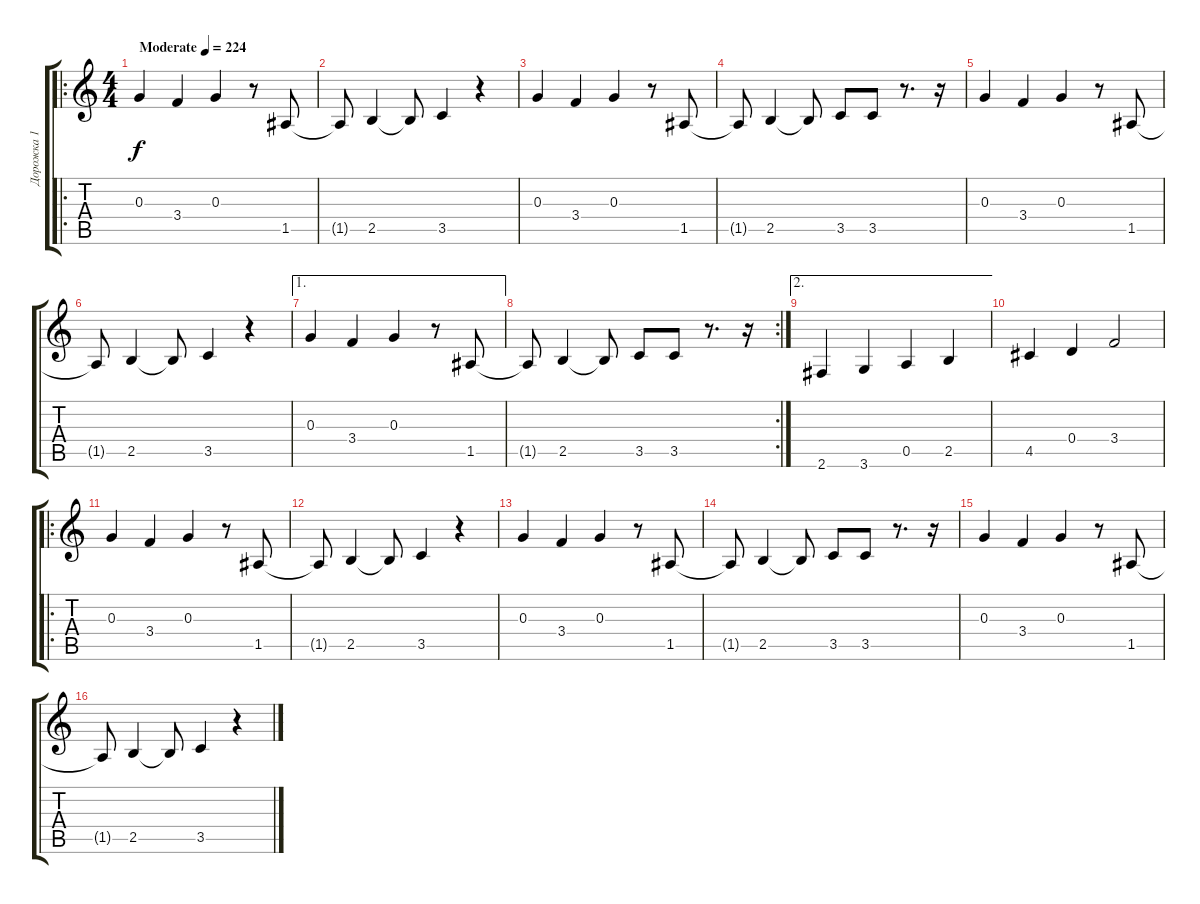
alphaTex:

\track ("Дорожка 1" "Дорожка 1") {instrument distortionguitar}
\staff {score tabs}
\tuning (E4 B3 G3 D3 A2 E2) {hide}
\ro
\ts (4 4)
\tempo (224 "Moderate")
\clef g2
\ks c
0.3.4{dy f instrument distortionguitar} 3.4.4 0.3.4 r.8 1.5.8 |
1.5{t}.8 2.5.4 2.5{t}.8 3.5.4 r.4 |
0.3.4 3.4.4 0.3.4 r.8 1.5.8 |
1.5{t}.8 2.5.4 2.5{t}.8 3.5.8 3.5.8 r.8{d} r.16 |
0.3.4 3.4.4 0.3.4 r.8 1.5.8 |
1.5{t}.8 2.5.4 2.5{t}.8 3.5.4 r.4 |
\ae 1
0.3.4 3.4.4 0.3.4 r.8 1.5.8 |
\rc 2
1.5{t}.8 2.5.4 2.5{t}.8 3.5.8 3.5.8 r.8{d} r.16 |
\ae 2
2.6.4 3.6.4 0.5.4 2.5.4 |
4.5.4 0.4.4 3.4.2 |
\ro
0.3.4 3.4.4 0.3.4 r.8 1.5.8 |
1.5{t}.8 2.5.4 2.5{t}.8 3.5.4 r.4 |
0.3.4 3.4.4 0.3.4 r.8 1.5.8 |
1.5{t}.8 2.5.4 2.5{t}.8 3.5.8 3.5.8 r.8{d} r.16 |
0.3.4 3.4.4 0.3.4 r.8 1.5.8 |
1.5{t}.8 2.5.4 2.5{t}.8 3.5.4 r.4
